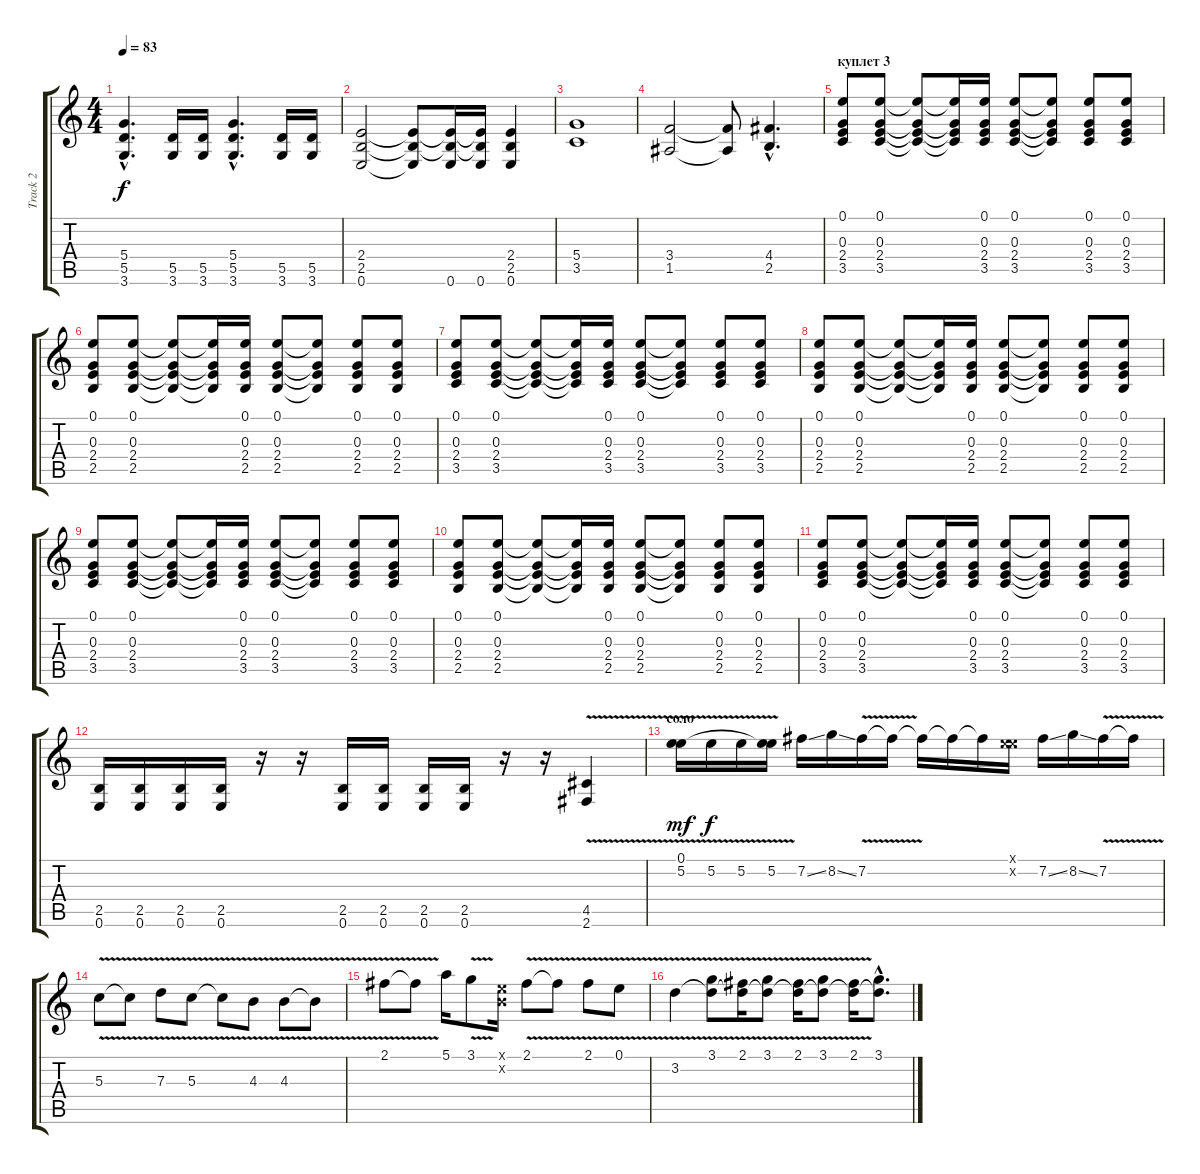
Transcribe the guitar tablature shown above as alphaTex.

\track ("Track 2" "Track 2") {instrument distortionguitar}
\staff {score tabs}
\tuning (E4 B3 G3 D3 A2 E2) {hide}
\ts (4 4)
\tempo 83
\clef g2
\ks c
(5.4{hac} 5.5{hac} 3.6{hac}).4{d dy f} (5.5 3.6).16 (5.5 3.6).16 (5.4{hac} 5.5{hac} 3.6{hac}).4{d} (5.5 3.6).16 (5.5 3.6).16 |
(2.4 2.5 0.6).2 (2.4{t} 2.5{t} 0.6{t}).8 (2.4{t} 2.5{t} 0.6).16 (2.4{t} 2.5{t} 0.6).16 (2.4 2.5 0.6).4 |
(5.4 3.5).1 |
(3.4 1.5).2 (3.4{t} 1.5{t}).8 (4.4{hac} 2.5{hac}).4{d} |
\section ("" "куплет 3")
(0.1 0.3 2.4 3.5).8{volume 10 balance 8 instrument acousticguitarsteel} (0.1 0.3 2.4 3.5).8 (0.1{t} 0.3{t} 2.4{t} 3.5{t}).8 (0.1{t} 0.3{t} 2.4{t} 3.5{t}).16 (0.1 0.3 2.4 3.5).16 (0.1 0.3 2.4 3.5).8 (0.1{t} 0.3{t} 2.4{t} 3.5{t}).8 (0.1 0.3 2.4 3.5).8 (0.1 0.3 2.4 3.5).8 |
(0.1 0.3 2.4 2.5).8 (0.1 0.3 2.4 2.5).8 (0.1{t} 0.3{t} 2.4{t} 2.5{t}).8 (0.1{t} 0.3{t} 2.4{t} 2.5{t}).16 (0.1 0.3 2.4 2.5).16 (0.1 0.3 2.4 2.5).8 (0.1{t} 0.3{t} 2.4{t} 2.5{t}).8 (0.1 0.3 2.4 2.5).8 (0.1 0.3 2.4 2.5).8 |
(0.1 0.3 2.4 3.5).8 (0.1 0.3 2.4 3.5).8 (0.1{t} 0.3{t} 2.4{t} 3.5{t}).8 (0.1{t} 0.3{t} 2.4{t} 3.5{t}).16 (0.1 0.3 2.4 3.5).16 (0.1 0.3 2.4 3.5).8 (0.1{t} 0.3{t} 2.4{t} 3.5{t}).8 (0.1 0.3 2.4 3.5).8 (0.1 0.3 2.4 3.5).8 |
(0.1 0.3 2.4 2.5).8 (0.1 0.3 2.4 2.5).8 (0.1{t} 0.3{t} 2.4{t} 2.5{t}).8 (0.1{t} 0.3{t} 2.4{t} 2.5{t}).16 (0.1 0.3 2.4 2.5).16 (0.1 0.3 2.4 2.5).8 (0.1{t} 0.3{t} 2.4{t} 2.5{t}).8 (0.1 0.3 2.4 2.5).8 (0.1 0.3 2.4 2.5).8 |
(0.1 0.3 2.4 3.5).8{volume 10 balance 8 instrument acousticguitarsteel} (0.1 0.3 2.4 3.5).8 (0.1{t} 0.3{t} 2.4{t} 3.5{t}).8 (0.1{t} 0.3{t} 2.4{t} 3.5{t}).16 (0.1 0.3 2.4 3.5).16 (0.1 0.3 2.4 3.5).8 (0.1{t} 0.3{t} 2.4{t} 3.5{t}).8 (0.1 0.3 2.4 3.5).8 (0.1 0.3 2.4 3.5).8 |
(0.1 0.3 2.4 2.5).8 (0.1 0.3 2.4 2.5).8 (0.1{t} 0.3{t} 2.4{t} 2.5{t}).8 (0.1{t} 0.3{t} 2.4{t} 2.5{t}).16 (0.1 0.3 2.4 2.5).16 (0.1 0.3 2.4 2.5).8 (0.1{t} 0.3{t} 2.4{t} 2.5{t}).8 (0.1 0.3 2.4 2.5).8 (0.1 0.3 2.4 2.5).8 |
(0.1 0.3 2.4 3.5).8 (0.1 0.3 2.4 3.5).8 (0.1{t} 0.3{t} 2.4{t} 3.5{t}).8 (0.1{t} 0.3{t} 2.4{t} 3.5{t}).16 (0.1 0.3 2.4 3.5).16 (0.1 0.3 2.4 3.5).8 (0.1{t} 0.3{t} 2.4{t} 3.5{t}).8 (0.1 0.3 2.4 3.5).8 (0.1 0.3 2.4 3.5).8 |
(2.5 0.6).16{volume 15 balance 3 instrument distortionguitar} (2.5 0.6).16 (2.5 0.6).16 (2.5 0.6).16 r.16 r.16 (2.5 0.6).16 (2.5 0.6).16 (2.5 0.6).16 (2.5 0.6).16 r.16 r.16 (4.5{v} 2.6{v}).4 |
\section ("" "соло")
(0.1{v} 5.2{v}).16{dy mf volume 10 balance 8} 5.2{v}.16{dy f} 5.2{v}.16 (0.1{t} 5.2{v}).16 7.2{ss}.16 8.2{ss}.16 7.2{v}.16 7.2{t}.16 7.2{t}.16 7.2{t}.16 7.2{t}.16 (0.1{x} 5.2{x}).16 7.2{ss}.16 8.2{ss}.16 7.2{v}.16 7.2{t}.16 |
5.3{v}.8 5.3{t}.8 7.3{v}.8 5.3{v}.8 5.3{t}.8 4.3{v}.8 4.3{v}.8 4.3{t}.8 |
2.1{v}.8 2.1{t}.8 5.1.16 3.1{v}.8 (0.1{x} 0.2{x}).16 2.1{v}.8 2.1{t}.8 2.1{v}.8 0.1{v}.8 |
3.2{v}.4 (3.1{v} 3.2{t}).8 (2.1{v} 3.2{t}).16 (3.1{v} 3.2{t}).8 (2.1{v} 3.2{t}).16 (3.1{v} 3.2{t}).8 (2.1{v} 3.2{t}).16 (3.1{ss hac} 3.2{hac t}).8{d}
